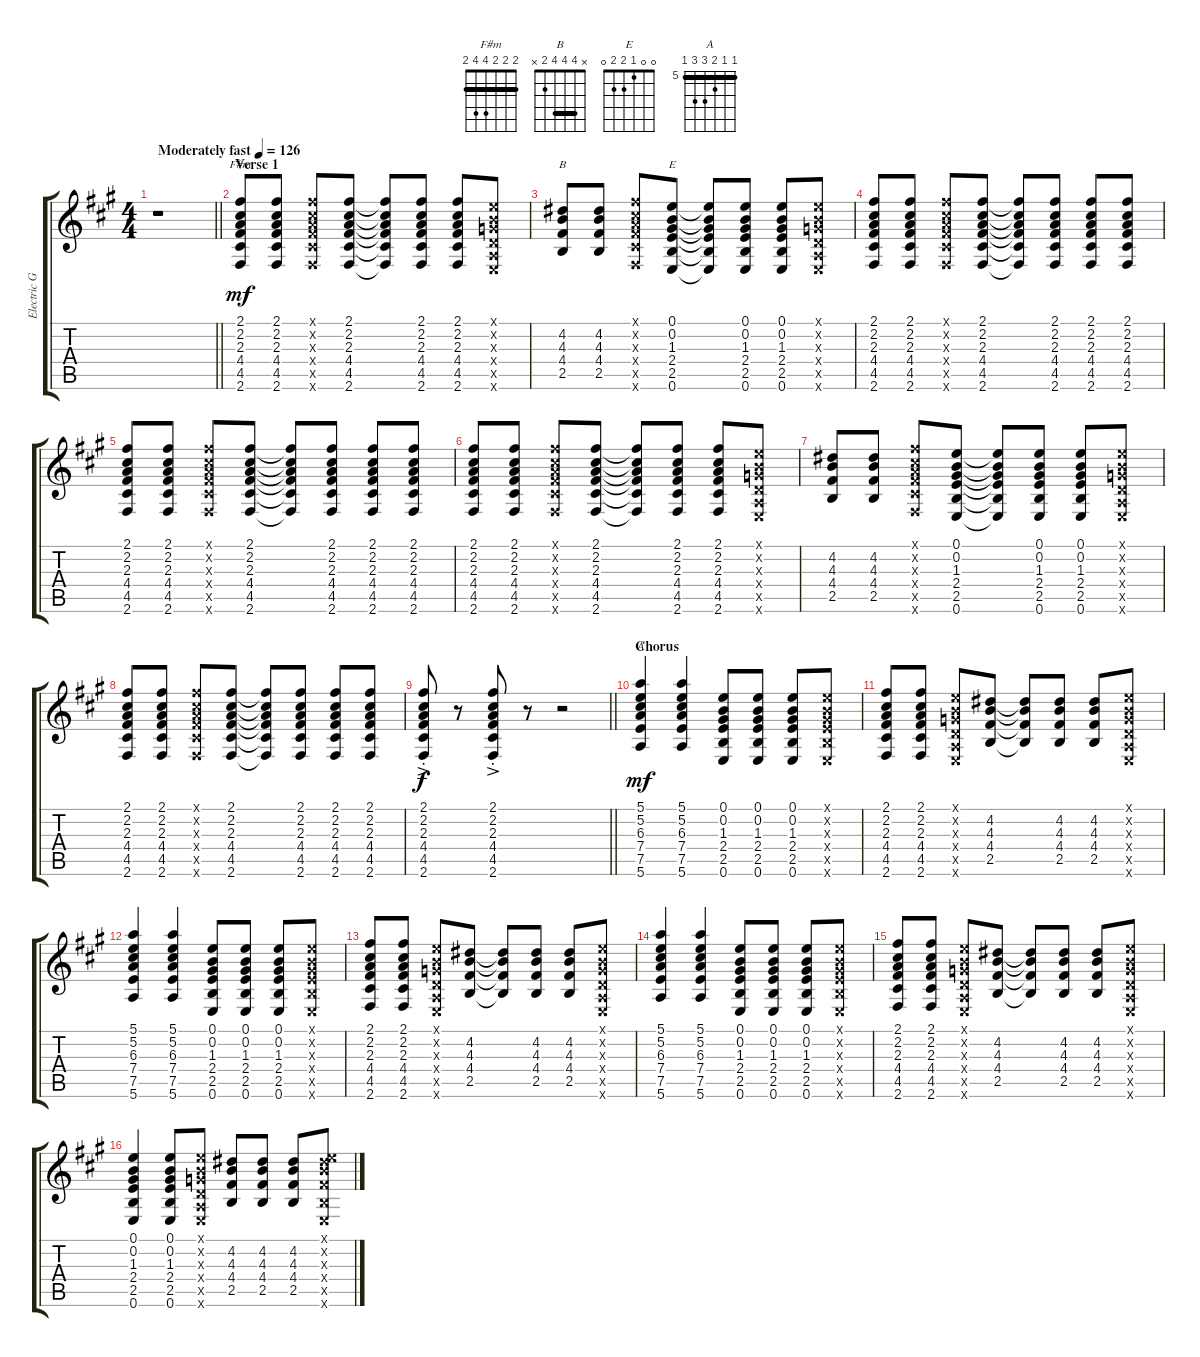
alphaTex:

\track ("Electric Guitar 1" "Electric G") {instrument electricguitarclean}
\staff {score tabs}
\tuning (E4 B3 G3 D3 A2 E2) {hide}
\chord ("F#m" 2 2 2 4 4 2) {barre 2}
\chord ("B" x 4 4 4 2 x) {barre 4}
\chord ("E" 0 0 1 2 2 0)
\chord ("A" 5 5 6 7 7 5) {firstfret 5 barre 5}
\ts (4 4)
\tempo (126 "Moderately fast")
\clef g2
\barLineRight lightlight
\ks a
r.1{dy mf instrument electricguitarclean} |
\section ("" "Verse 1")
(2.1 2.2 2.3 4.4 4.5 2.6).8{ch "F#m"} (2.1 2.2 2.3 4.4 4.5 2.6).8 (2.1{x} 2.2{x} 2.3{x} 4.4{x} 4.5{x} 2.6{x}).8 (2.1 2.2 2.3 4.4 4.5 2.6).8 (2.1{t} 2.2{t} 2.3{t} 4.4{t} 4.5{t} 2.6{t}).8 (2.1 2.2 2.3 4.4 4.5 2.6).8 (2.1 2.2 2.3 4.4 4.5 2.6).8 (0.1{x} 0.2{x} 0.3{x} 0.4{x} 0.5{x} 0.6{x}).8 |
(4.2 4.3 4.4 2.5).8{ch "B"} (4.2 4.3 4.4 2.5).8 (2.1{x} 2.2{x} 2.3{x} 4.4{x} 4.5{x} 2.6{x}).8 (0.1 0.2 1.3 2.4 2.5 0.6).8{ch "E"} (0.1{t} 0.2{t} 1.3{t} 2.4{t} 2.5{t} 0.6{t}).8 (0.1 0.2 1.3 2.4 2.5 0.6).8 (0.1 0.2 1.3 2.4 2.5 0.6).8 (0.1{x} 0.2{x} 0.3{x} 0.4{x} 0.5{x} 0.6{x}).8 |
(2.1 2.2 2.3 4.4 4.5 2.6).8 (2.1 2.2 2.3 4.4 4.5 2.6).8 (2.1{x} 2.2{x} 2.3{x} 4.4{x} 4.5{x} 2.6{x}).8 (2.1 2.2 2.3 4.4 4.5 2.6).8 (2.1{t} 2.2{t} 2.3{t} 4.4{t} 4.5{t} 2.6{t}).8 (2.1 2.2 2.3 4.4 4.5 2.6).8 (2.1 2.2 2.3 4.4 4.5 2.6).8 (2.1 2.2 2.3 4.4 4.5 2.6).8 |
(2.1 2.2 2.3 4.4 4.5 2.6).8 (2.1 2.2 2.3 4.4 4.5 2.6).8 (2.1{x} 2.2{x} 2.3{x} 4.4{x} 4.5{x} 2.6{x}).8 (2.1 2.2 2.3 4.4 4.5 2.6).8 (2.1{t} 2.2{t} 2.3{t} 4.4{t} 4.5{t} 2.6{t}).8 (2.1 2.2 2.3 4.4 4.5 2.6).8 (2.1 2.2 2.3 4.4 4.5 2.6).8 (2.1 2.2 2.3 4.4 4.5 2.6).8 |
(2.1 2.2 2.3 4.4 4.5 2.6).8 (2.1 2.2 2.3 4.4 4.5 2.6).8 (2.1{x} 2.2{x} 2.3{x} 4.4{x} 4.5{x} 2.6{x}).8 (2.1 2.2 2.3 4.4 4.5 2.6).8 (2.1{t} 2.2{t} 2.3{t} 4.4{t} 4.5{t} 2.6{t}).8 (2.1 2.2 2.3 4.4 4.5 2.6).8 (2.1 2.2 2.3 4.4 4.5 2.6).8 (0.1{x} 0.2{x} 0.3{x} 0.4{x} 0.5{x} 0.6{x}).8 |
(4.2 4.3 4.4 2.5).8 (4.2 4.3 4.4 2.5).8 (2.1{x} 2.2{x} 2.3{x} 4.4{x} 4.5{x} 2.6{x}).8 (0.1 0.2 1.3 2.4 2.5 0.6).8 (0.1{t} 0.2{t} 1.3{t} 2.4{t} 2.5{t} 0.6{t}).8 (0.1 0.2 1.3 2.4 2.5 0.6).8 (0.1 0.2 1.3 2.4 2.5 0.6).8 (0.1{x} 0.2{x} 0.3{x} 0.4{x} 0.5{x} 0.6{x}).8 |
(2.1 2.2 2.3 4.4 4.5 2.6).8 (2.1 2.2 2.3 4.4 4.5 2.6).8 (2.1{x} 2.2{x} 2.3{x} 4.4{x} 4.5{x} 2.6{x}).8 (2.1 2.2 2.3 4.4 4.5 2.6).8 (2.1{t} 2.2{t} 2.3{t} 4.4{t} 4.5{t} 2.6{t}).8 (2.1 2.2 2.3 4.4 4.5 2.6).8 (2.1 2.2 2.3 4.4 4.5 2.6).8 (2.1 2.2 2.3 4.4 4.5 2.6).8 |
\barLineRight lightlight
(2.1{ac st} 2.2{ac st} 2.3{ac st} 4.4{ac st} 4.5{ac st} 2.6{ac st}).8{dy f} r.8 (2.1{ac st} 2.2{ac st} 2.3{ac st} 4.4{ac st} 4.5{ac st} 2.6{ac st}).8 r.8 r.2 |
\section ("" "Chorus")
(5.1 5.2 6.3 7.4 7.5 5.6).4{ch "A" dy mf} (5.1 5.2 6.3 7.4 7.5 5.6).4 (0.1 0.2 1.3 2.4 2.5 0.6).8 (0.1 0.2 1.3 2.4 2.5 0.6).8 (0.1 0.2 1.3 2.4 2.5 0.6).8 (0.1{x} 0.2{x} 1.3{x} 2.4{x} 2.5{x} 0.6{x}).8 |
(2.1 2.2 2.3 4.4 4.5 2.6).8 (2.1 2.2 2.3 4.4 4.5 2.6).8 (0.1{x} 0.2{x} 0.3{x} 0.4{x} 0.5{x} 0.6{x}).8 (4.2 4.3 4.4 2.5).8 (4.2{t} 4.3{t} 4.4{t} 2.5{t}).8 (4.2 4.3 4.4 2.5).8 (4.2 4.3 4.4 2.5).8 (0.1{x} 0.2{x} 0.3{x} 0.4{x} 0.5{x} 0.6{x}).8 |
(5.1 5.2 6.3 7.4 7.5 5.6).4 (5.1 5.2 6.3 7.4 7.5 5.6).4 (0.1 0.2 1.3 2.4 2.5 0.6).8 (0.1 0.2 1.3 2.4 2.5 0.6).8 (0.1 0.2 1.3 2.4 2.5 0.6).8 (0.1{x} 0.2{x} 1.3{x} 2.4{x} 2.5{x} 0.6{x}).8 |
(2.1 2.2 2.3 4.4 4.5 2.6).8 (2.1 2.2 2.3 4.4 4.5 2.6).8 (0.1{x} 0.2{x} 0.3{x} 0.4{x} 0.5{x} 0.6{x}).8 (4.2 4.3 4.4 2.5).8 (4.2{t} 4.3{t} 4.4{t} 2.5{t}).8 (4.2 4.3 4.4 2.5).8 (4.2 4.3 4.4 2.5).8 (0.1{x} 0.2{x} 0.3{x} 0.4{x} 0.5{x} 0.6{x}).8 |
(5.1 5.2 6.3 7.4 7.5 5.6).4 (5.1 5.2 6.3 7.4 7.5 5.6).4 (0.1 0.2 1.3 2.4 2.5 0.6).8 (0.1 0.2 1.3 2.4 2.5 0.6).8 (0.1 0.2 1.3 2.4 2.5 0.6).8 (0.1{x} 0.2{x} 1.3{x} 2.4{x} 2.5{x} 0.6{x}).8 |
(2.1 2.2 2.3 4.4 4.5 2.6).8 (2.1 2.2 2.3 4.4 4.5 2.6).8 (0.1{x} 0.2{x} 0.3{x} 0.4{x} 0.5{x} 0.6{x}).8 (4.2 4.3 4.4 2.5).8 (4.2{t} 4.3{t} 4.4{t} 2.5{t}).8 (4.2 4.3 4.4 2.5).8 (4.2 4.3 4.4 2.5).8 (0.1{x} 0.2{x} 0.3{x} 0.4{x} 0.5{x} 0.6{x}).8 |
(0.1 0.2 1.3 2.4 2.5 0.6).4 (0.1 0.2 1.3 2.4 2.5 0.6).8 (0.1{x} 0.2{x} 0.3{x} 0.4{x} 0.5{x} 0.6{x}).8 (4.2 4.3 4.4 2.5).8 (4.2 4.3 4.4 2.5).8 (4.2 4.3 4.4 2.5).8 (0.1{x} 4.2{x} 4.3{x} 4.4{x} 2.5{x} 0.6{x}).8
